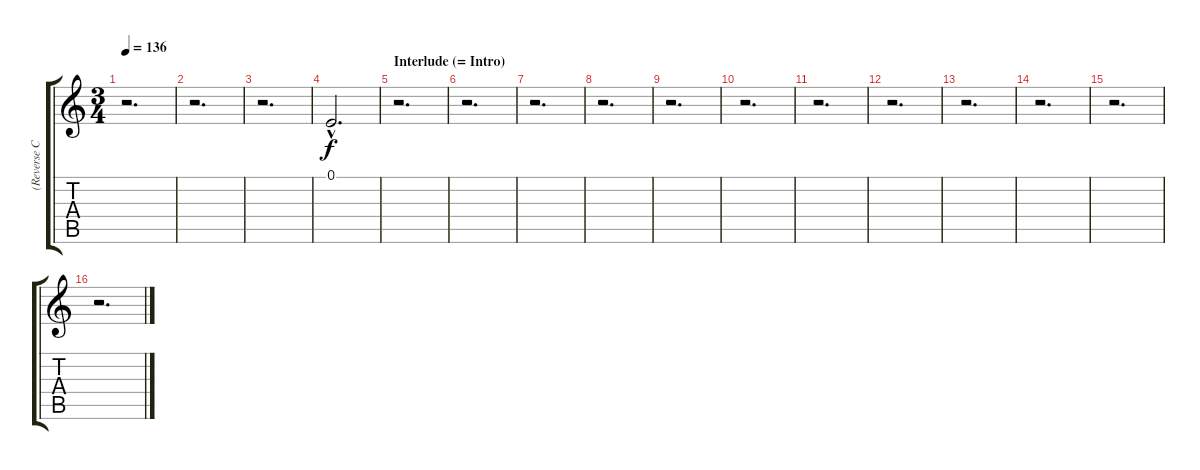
\track ("(Reverse Cymbals)" "(Reverse C") {instrument reversecymbal}
\staff {score tabs}
\tuning (E4 B3 G3 D3 A2 E2) {hide}
\ts (3 4)
\tempo 136
\clef g2
\ks c
r.2{d dy f} |
r.2{d} |
r.2{d} |
0.1{hac}.2{d} |
\section ("" "Interlude (= Intro)")
r.2{d} |
r.2{d} |
r.2{d} |
r.2{d} |
r.2{d} |
r.2{d} |
r.2{d} |
r.2{d} |
r.2{d} |
r.2{d} |
r.2{d} |
r.2{d}
